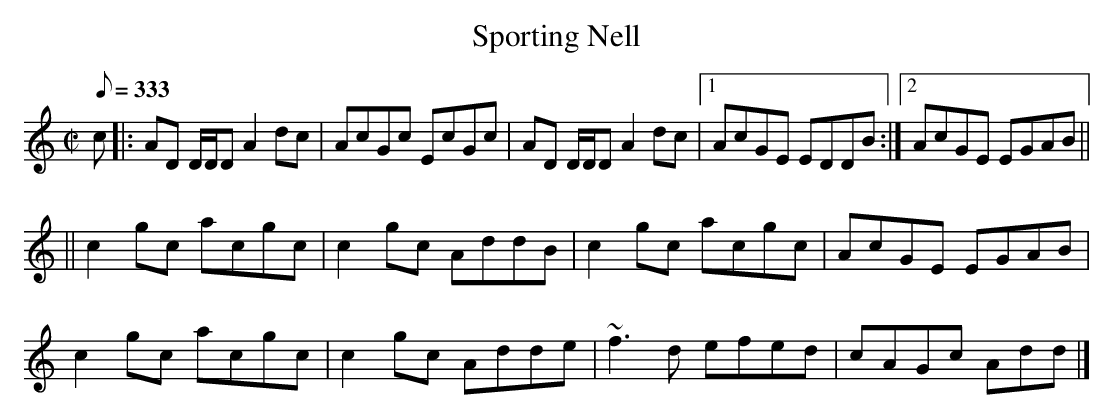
X:1
T:Sporting Nell
L:1/8
Q:333
M:C|
K:Ddor
c|:AD D/D/D A2 dc|AcGc EcGc|AD D/D/D A2 dc|[1AcGE EDDB:|[2AcGE EGAB||
||c2 gc acgc|c2 gc AddB|c2 gc acgc|AcGE EGAB|
c2 gc acgc|c2 gc Adde|~f3 d efed|cAGc Add|]
